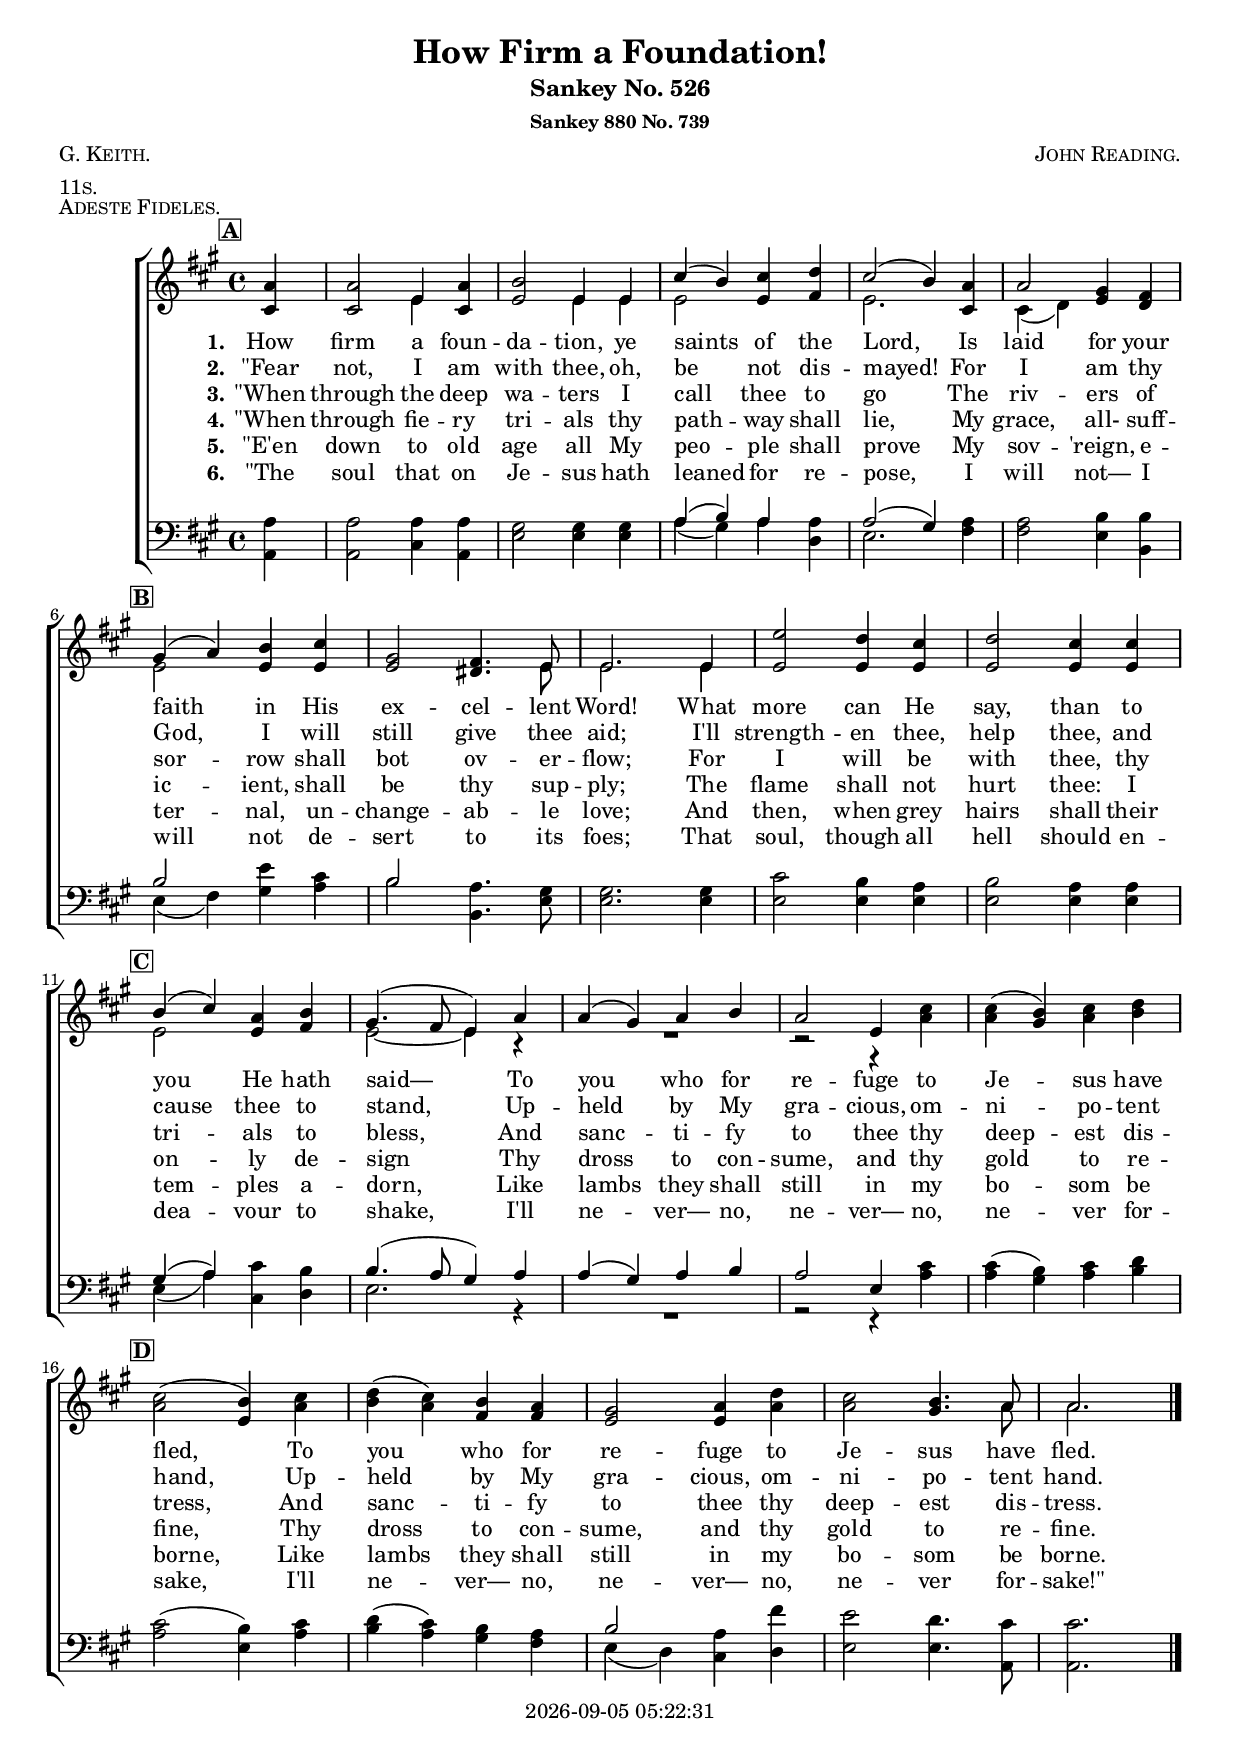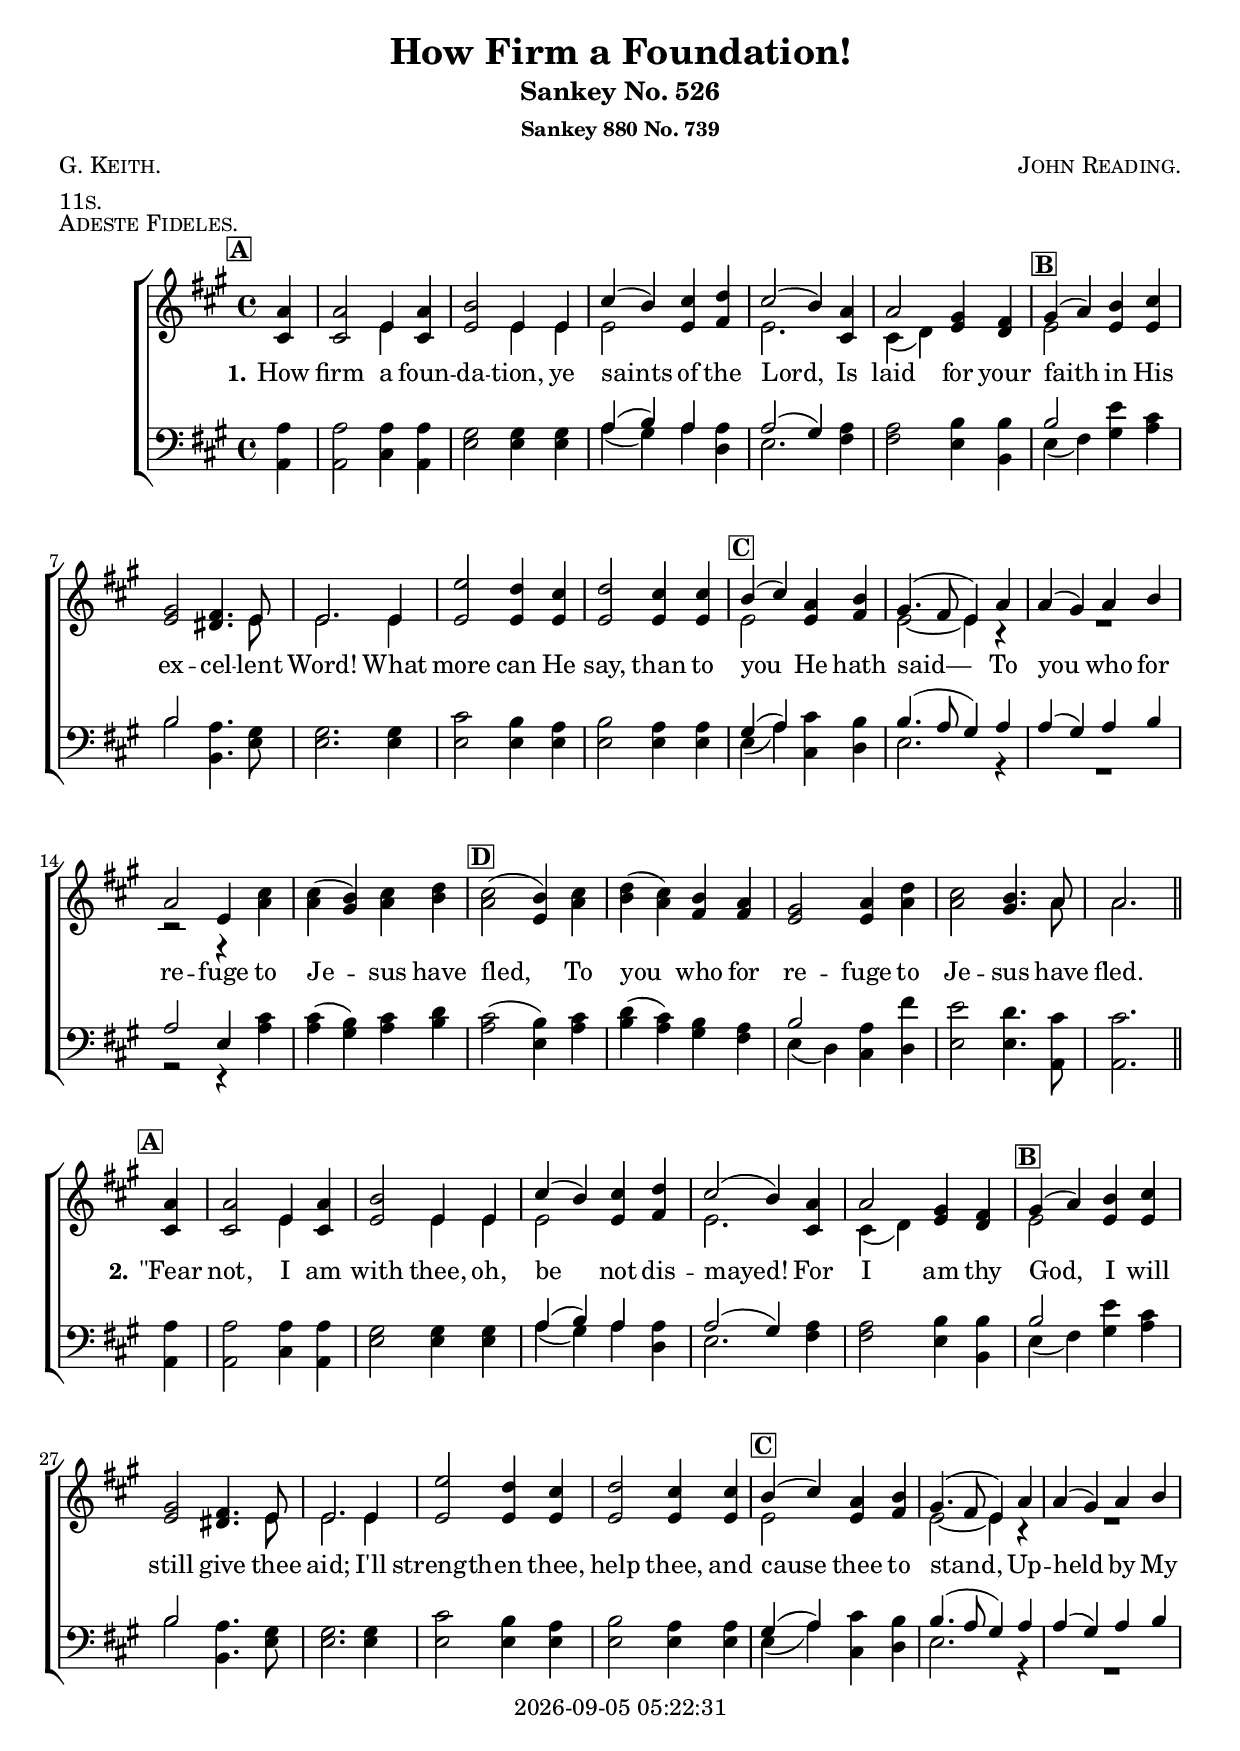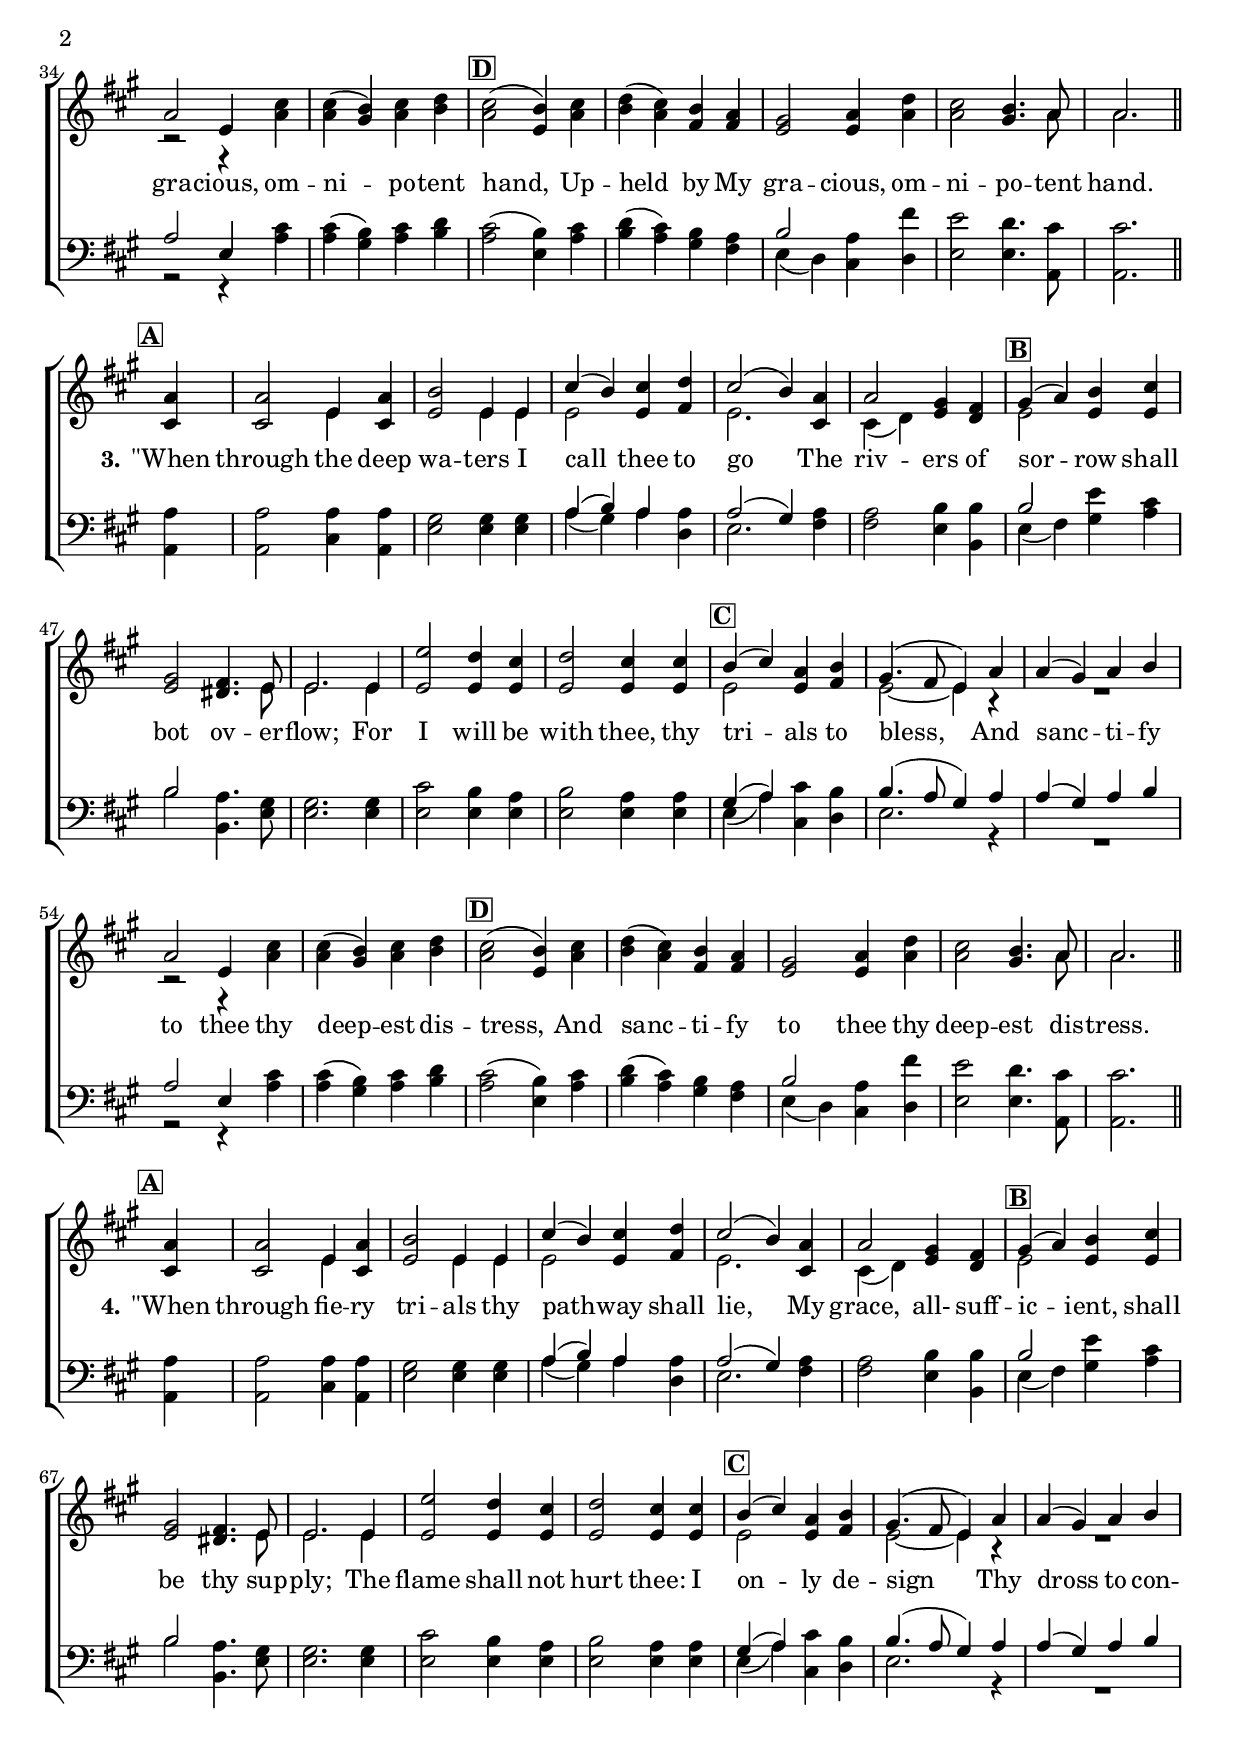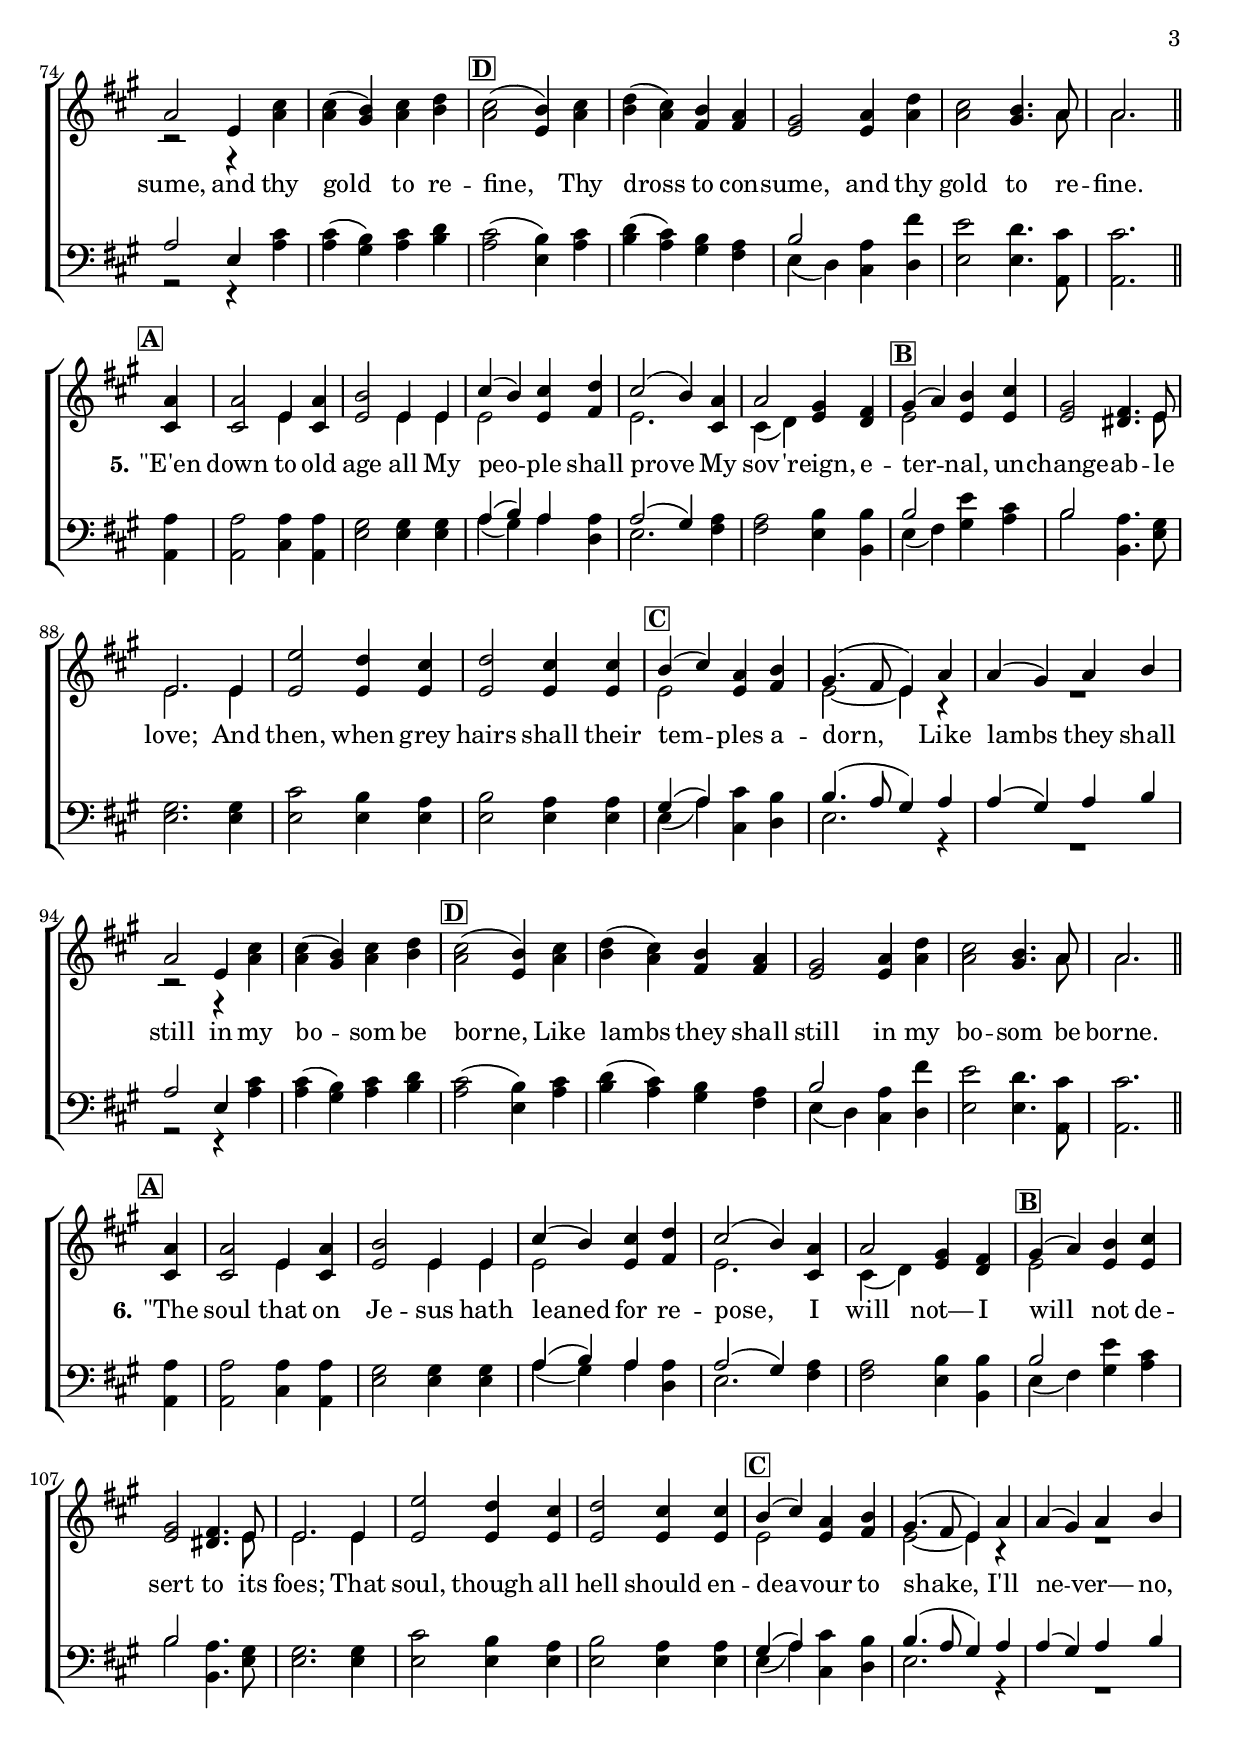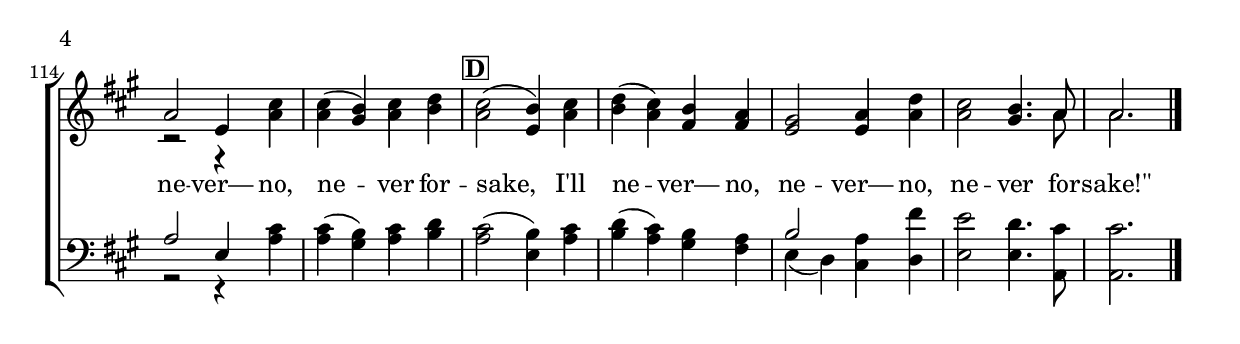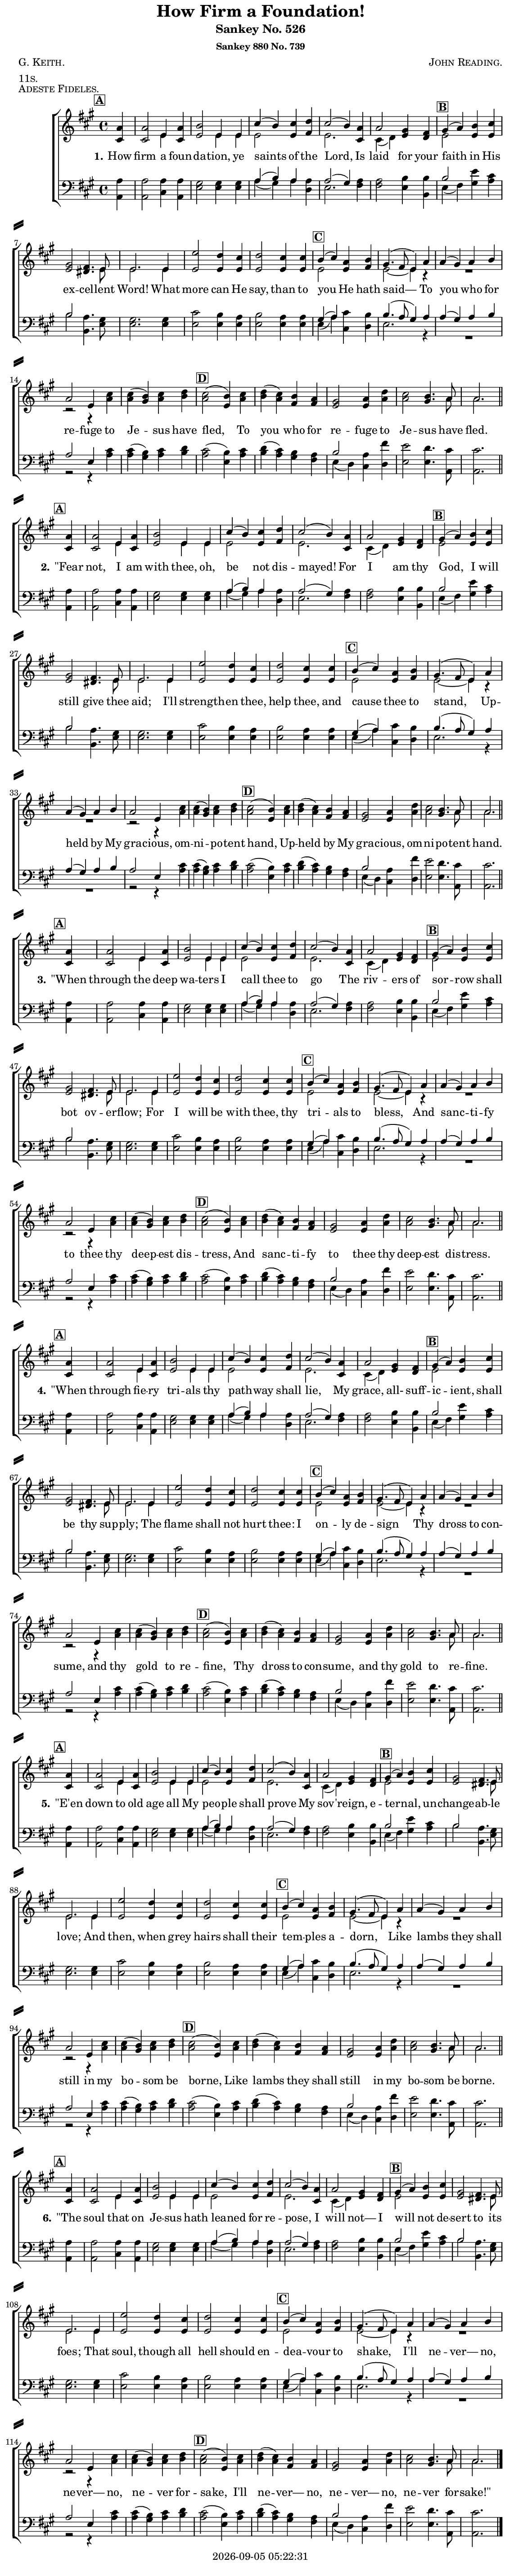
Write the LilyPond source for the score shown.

\version "2.22.1"

\include "articulate.ly"

today = #(strftime "%Y-%m-%d %H:%M:%S" (localtime (current-time)))

\header {
% centered at top
%  dedication  = "dedication"
  title       = "How Firm a Foundation!"
  subtitle    = "Sankey No. 526"
  subsubtitle = "Sankey 880 No. 739"
%  instrument  = "instrument"
  
% arrangement of following lines:
%
%  poet    composer
%  meter   arranger
%  piece       opus

  composer    = \markup\smallCaps "John Reading."
%  arranger    = "arranger"
%  opus        = "opus"

  poet        = \markup\smallCaps "G. Keith."
  meter       = \markup\smallCaps "11s."
  piece       = \markup\smallCaps "Adeste Fideles."

% centered at bottom
% tagline     = "tagline" % default lilypond version
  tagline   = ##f
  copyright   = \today
}

global = {
  \key a \major
  \time 4/4
  \partial 4
}

RehearsalTrack = {
% \set Score.currentBarNumber = #5
  \textMark \markup { \box \bold "A" } s4 s1*5
  \textMark \markup { \box \bold "B" }    s1*5
  \textMark \markup { \box \bold "C" }    s1*5
  \textMark \markup { \box \bold "D" }    s1*4 s2.
}

TempoTrack = {
  \set Score.tempoHideNote = ##t
  \tempo 4=120
}

nl = { \bar "||" \break }

soprano = \relative {
  \autoBeamOff
  a'4 | 2 e4 a | b2 e,4 4 | cis'(b) cis d | cis2(b4) a | a2 gis4 fis |
  gis4(a) b cis | gis2 fis4. e8 | 2. 4 | e'2 d4 cis | d2 cis4 4 |
  b4(cis) a b | gis4.(fis8 e4) a | a4(gis) a b | a2 e4 cis' | 4(b) cis d |
  cis2(b4) cis | d4(cis) b a | gis2 a4 d | cis2 b4. a8 | 2.
}

alto = \relative {
  \autoBeamOff
  cis'4 | 2 e4 cis | e2 4 4 | e2 4 fis | e2. cis4 | 4(d) e d |
  e2 4 4 | 2 dis4. e8 | 2. 4 | 2 4 4 | 2 4 4 |
  e2 4 fis | e2 ~ 4 \partCombineApart r | R1 | r2 r4 \partCombineAutomatic a | a(gis) a b |
  a2(e4) a | b4(a) fis fis | e2 4 a | 2 gis4. a8 | 2.
}

tenor = \relative {
  \autoBeamOff
  a4 | a2 4 4 | gis2 4 4 | a4(b) a a | 2(gis4) a | 2 b4 4 |
  b2 e4 cis | b2 a4. gis8 | 2. 4 | cis2 b4 a | b2 a4 4 |
  gis4(a) cis b | b4.(a8 gis4) a | 4(gis) a b | a2 e4 cis' | cis(b) cis d |
  cis2(b4) cis | d(cis) b a | b2 a4 fis' | e2 d4. cis8 | 2.
}

bass = \relative {
  \autoBeamOff
  a,4 | 2 cis4 a | e'2 4 4 | a4(gis) a d, | e2. fis4 | 2 e4 b |
  e4(fis) gis a | b2 b,4. e8 | e2. 4 | 2 4 4 | 2 4 4 |
  e4(a) cis, d | e2. \partCombineApart r4 | R1 | r2 r4 \partCombineAutomatic a4 | a(gis) a b |
  a2(e4) a | b(a) gis fis | e(d) cis d | e2 4. a,8 | 2.
}

nom  = {   \set ignoreMelismata = ##t }
yesm = { \unset ignoreMelismata       }

chorus = \lyricmode {
}

chorusMen = \lyricmode {
}

verses = 6

wordsOne = \lyricmode {
  \set stanza = "1."
  How firm a foun -- da -- tion, ye saints of the Lord,
  Is laid for your faith in His ex -- cel -- lent Word!
  What more can He say, than to you He hath said—
  To you who for re -- fuge to Je -- sus have fled,
  To you who for re -- fuge to Je -- sus have fled.
}
  
wordsTwo = \lyricmode {
  \set stanza = "2."
  "\"Fear" not, I am with thee, oh, be not dis -- mayed!
  For I am thy God, I will still give thee aid;
  I'll strength -- en thee, help thee, and cause thee to stand,
  Up -- held by My gra -- cious, om -- ni -- po -- tent hand,
  Up -- held by My gra -- cious, om -- ni -- po -- tent hand.
}
  
wordsThree = \lyricmode {
  \set stanza = "3."
  "\"When" through the deep wa -- ters I call thee to go
  The riv -- ers of sor -- row shall bot ov -- er -- flow;
  For I will be with thee, thy tri -- als to bless,
  And sanc -- ti -- fy to thee thy deep -- est dis -- tress,
  And sanc -- ti -- fy to thee thy deep -- est dis -- tress.
}
  
wordsFour = \lyricmode {
  \set stanza = "4."
  "\"When" through fie -- ry tri -- als thy path -- way shall lie,
  My grace, all- suff -- ic -- ient, shall be thy sup -- ply;
  The flame shall not hurt thee: I on -- ly de -- sign
  Thy dross to con -- sume, and thy gold to re -- fine,
  Thy dross to con -- sume, and thy gold to re -- fine.
}
  
wordsFive = \lyricmode {
  \set stanza = "5."
  "\"E'en" down to old age all My peo -- ple shall prove
  My sov -- 'reign, e -- ter -- nal, un -- change -- ab -- le love;
  And then, when grey hairs shall their tem -- ples a -- dorn,
  Like lambs they shall still in my bo -- som be borne,
  Like lambs they shall still in my bo -- som be borne.
}
  
wordsSix = \lyricmode {
  \set stanza = "6."
  "\"The" soul that on Je -- sus hath leaned for re -- pose,
  I will not— I will not de -- sert to its foes;
  That soul, though all hell should en -- dea -- vour to shake,
  I'll ne -- ver— no, ne -- ver— no, ne -- ver for -- sake,
  I'll ne -- ver— no, ne -- ver— no, ne -- ver for -- "sake!\""
}
  
wordsMidi = \lyricmode {
  \set stanza = "1."
  "How " "firm " "a " foun da "tion, " "ye " "saints " "of " "the " "Lord, "
  "\nIs " "laid " "for " "your " "faith " "in " "His " ex cel "lent " "Word! "
  "\nWhat " "more " "can " "He " "say, " "than " "to " "you " "He " "hath " "said— "
  "\nTo " "you " "who " "for " re "fuge " "to " Je "sus " "have " "fled, "
  "\nTo " "you " "who " "for " re "fuge " "to " Je "sus " "have " "fled.\n"

  \set stanza = "2."
  "\n\"Fear " "not, " "I " "am " "with " "thee, " "oh, " "be " "not " dis "mayed! "
  "\nFor " "I " "am " "thy " "God, " "I " "will " "still " "give " "thee " "aid; "
  "\nI'll " strength "en " "thee, " "help " "thee, " "and " "cause " "thee " "to " "stand, "
  "\nUp" "held " "by " "My " gra "cious, " om ni po "tent " "hand, "
  "\nUp" "held " "by " "My " gra "cious, " om ni po "tent " "hand.\n"

  \set stanza = "3."
  "\n\"When " "through " "the " "deep " wa "ters " "I " "call " "thee " "to " "go "
  "\nThe " riv "ers " "of " sor "row " "shall " "bot " ov er "flow; "
  "\nFor " "I " "will " "be " "with " "thee, " "thy " tri "als " "to " "bless, "
  "\nAnd " sanc ti "fy " "to " "thee " "thy " deep "est " dis "tress, "
  "\nAnd " sanc ti "fy " "to " "thee " "thy " deep "est " dis "tress.\n"

  \set stanza = "4."
  "\n\"When " "through " fie "ry " tri "als " "thy " path "way " "shall " "lie, "
  "\nMy " "grace, " all suff ic "ient, " "shall " "be " "thy " sup "ply; "
  "\nThe " "flame " "shall " "not " "hurt " "thee: " "I " on "ly " de "sign "
  "\nThy " "dross " "to " con "sume, " "and " "thy " "gold " "to " re "fine, "
  "\nThy " "dross " "to " con "sume, " "and " "thy " "gold " "to " re "fine.\n"

  \set stanza = "5."
  "\n\"E'en " "down " "to " "old " "age " "all " "My " peo "ple " "shall " "prove "
  "\nMy " sov "'reign, " e ter "nal, " un change ab "le " "love; "
  "\nAnd " "then, " "when " "grey " "hairs " "shall " "their " tem "ples " a "dorn, "
  "\nLike " "lambs " "they " "shall " "still " "in " "my " bo "som " "be " "borne, "
  "\nLike " "lambs " "they " "shall " "still " "in " "my " bo "som " "be " "borne. "

  \set stanza = "6."
  "\n\"The " "soul " "that " "on " Je "sus " "hath " "leaned " "for " re "pose, "
  "\nI " "will " "not— " "I " "will " "not " de "sert " "to " "its " "foes; "
  "\nThat " "soul, " "though " "all " "hell " "should " en dea "vour " "to " "shake, "
  "\nI'll " ne "ver— " "no, " ne "ver— " "no, " ne "ver " for "sake, "
  "\nI'll " ne "ver— " "no, " ne "ver— " "no, " ne "ver " for "sake!\" "
}

wordsMidiMen = \lyricmode {
  \set stanza = "1."
  "How " "firm " "a " foun da "tion, " "ye " "saints " "of " "the " "Lord, "
  "\nIs " "laid " "for " "your " "faith " "in " "His " ex cel "lent " "Word! "
  "\nWhat " "more " "can " "He " "say, " "than " "to " "you " "He " "hath " "said— "
  "\nto " Je "sus " "have " "fled, "
  "\nTo " "you " "who " "for " re "fuge " "to " Je "sus " "have " "fled.\n"

  \set stanza = "2."
  "\n\"Fear " "not, " "I " "am " "with " "thee, " "oh, " "be " "not " dis "mayed! "
  "\nFor " "I " "am " "thy " "God, " "I " "will " "still " "give " "thee " "aid; "
  "\nI'll " strength "en " "thee, " "help " "thee, " "and " "cause " "thee " "to " "stand, "
  "\nom" ni po "tent " "hand, "
  "\nUp" "held " "by " "My " gra "cious, " om ni po "tent " "hand.\n"

  \set stanza = "3."
  "\n\"When " "through " "the " "deep " wa "ters " "I " "call " "thee " "to " "go "
  "\nThe " riv "ers " "of " sor "row " "shall " "bot " ov er "flow; "
  "\nFor " "I " "will " "be " "with " "thee, " "thy " tri "als " "to " "bless, "
  "\nthy " deep "est " dis "tress, "
  "\nAnd " sanc ti "fy " "to " "thee " "thy " deep "est " dis "tress.\n"

  \set stanza = "4."
  "\n\"When " "through " fie "ry " tri "als " "thy " path "way " "shall " "lie, "
  "\nMy " "grace, " all suff ic "ient, " "shall " "be " "thy " sup "ply; "
  "\nThe " "flame " "shall " "not " "hurt " "thee: " "I " on "ly " de "sign "
  "\nthy " "gold " "to " re "fine, "
  "\nThy " "dross " "to " con "sume, " "and " "thy " "gold " "to " re "fine.\n"

  \set stanza = "5."
  "\n\"E'en " "down " "to " "old " "age " "all " "My " peo "ple " "shall " "prove "
  "\nMy " sov "'reign, " e ter "nal, " un change ab "le " "love; "
  "\nAnd " "then, " "when " "grey " "hairs " "shall " "their " tem "ples " a "dorn, "
  "\nmy " bo "som " "be " "borne, "
  "\nLike " "lambs " "they " "shall " "still " "in " "my " bo "som " "be " "borne. "

  \set stanza = "6."
  "\n\"The " "soul " "that " "on " Je "sus " "hath " "leaned " "for " re "pose, "
  "\nI " "will " "not— " "I " "will " "not " de "sert " "to " "its " "foes; "
  "\nThat " "soul, " "though " "all " "hell " "should " en dea "vour " "to " "shake, "
  "\nno, " ne "ver " for "sake, "
  "\nI'll " ne "ver— " "no, " ne "ver— " "no, " ne "ver " for "sake!\" "
}

\book {
  \bookOutputSuffix "midi-st"
  \score {
%    \articulate
        \new ChoirStaff <<
                                % Soprano staff
          \new Staff = soprano
          <<
            \new Voice { \repeat unfold \verses \TempoTrack     }
            \new Voice { \global \repeat unfold \verses \soprano \bar "|." }
            \addlyrics \wordsMidi
          >>
                                % Alto staff
          \new Staff = alto
          <<
            \new Voice { \global \repeat unfold \verses { \alto \nl } \bar "|." }
          >>
                                % Tenor staff
          \new Staff = tenor
          <<
            \clef "treble_8"
            \new Voice { \global \repeat unfold \verses \tenor }
          >>
                                % Bass staff
          \new Staff = bass
          <<
            \clef "bass"
            \new Voice { \global \repeat unfold \verses \bass }
          >>
        >>
    \midi {}
  }
}

\book {
  \bookOutputSuffix "midi-ab"
  \score {
%    \articulate
        \new ChoirStaff <<
                                % Soprano staff
          \new Staff = soprano
          <<
            \new Voice { \repeat unfold \verses \TempoTrack     }
            \new Voice { \global \repeat unfold \verses \soprano \bar "|." }
          >>
                                % Alto staff
          \new Staff = alto
          <<
            \new Voice { \global \repeat unfold \verses { \alto \nl } \bar "|." }
          >>
                                % Tenor staff
          \new Staff = tenor
          <<
            \clef "treble_8"
            \new Voice { \global \repeat unfold \verses \tenor }
          >>
                                % Bass staff
          \new Staff = bass
          <<
            \clef "bass"
            \new Voice { \global \repeat unfold \verses \bass }
            \addlyrics \wordsMidiMen
          >>
        >>
    \midi {}
  }
}

#(set-global-staff-size 18)

\book {
  \bookOutputSuffix "repeat"
  \score {
        \new ChoirStaff <<
                                  % Joint soprano/alto staff
          \new Staff = women \with { printPartCombineTexts = ##f }
          <<
            \new Voice \RehearsalTrack
            \new Voice \TempoTrack
            \new NullVoice = "aligner" \soprano
            \new Voice \partCombine #'(2 . 88) { \global \soprano \bar "|." } { \global \alto }
            \new Lyrics \lyricsto "aligner" { \wordsOne \chorus }
            \new Lyrics \lyricsto "aligner"   \wordsTwo
            \new Lyrics \lyricsto "aligner"   \wordsThree
            \new Lyrics \lyricsto "aligner"   \wordsFour
            \new Lyrics \lyricsto "aligner"   \wordsFive
            \new Lyrics \lyricsto "aligner"   \wordsSix
          >>
                                  % Joint tenor/bass staff
          \new Staff = men \with { printPartCombineTexts = ##f }
          <<
            \clef "bass"
            \new Voice \partCombine #'(2 . 88) { \global \tenor } { \global \bass }
            \new NullVoice = alignerT { \tenor }
          >>
          \new Lyrics \with {alignAboveContext = men} \lyricsto alignerT \chorusMen
        >>
    \layout {
      indent = 1.5\cm
      \pointAndClickOff
      \context {
        \Staff \RemoveAllEmptyStaves
      }
    }
  }
}

singlescore = {
        \new ChoirStaff <<
                                  % Joint soprano/alto staff
          \new Staff = women \with { printPartCombineTexts = ##f }
          <<
            \new Voice { \repeat unfold \verses \RehearsalTrack }
            \new Voice { \repeat unfold \verses \TempoTrack }
            \new NullVoice = "aligner" { \repeat unfold \verses \soprano }
            \new Voice \partCombine #'(2 . 88) { \global \repeat unfold \verses \soprano \bar "|." }
                                    { \global \repeat unfold \verses { \alto \nl } \bar "|." }
            \new Lyrics \lyricsto "aligner" { \wordsOne   \chorus
                                              \wordsTwo   \chorus
                                              \wordsThree \chorus
                                              \wordsFour  \chorus
                                              \wordsFive  \chorus
                                              \wordsSix   \chorus
                                            }
          >>
                                  % Joint tenor/bass staff
          \new Staff = men \with { printPartCombineTexts = ##f }
          <<
            \clef "bass"
            \new Voice \partCombine #'(2 . 88) { \global \repeat unfold \verses \tenor }
                                    { \global \repeat unfold \verses \bass }
            \new NullVoice = alignerT { \repeat unfold \verses \tenor }
          >>
          \new Lyrics \with {alignAboveContext = men} \lyricsto alignerT { \repeat unfold \verses \chorusMen }
        >>
}

#(set-global-staff-size 20)

\book {
  \bookOutputSuffix "single"
  \score {
    \singlescore
    \layout {
      indent = 1.5\cm
      \pointAndClickOff
      \context {
        \Staff \RemoveAllEmptyStaves
      }
    }
  }
}

\book {
  \bookOutputSuffix "singlepage"
  \paper {
    top-margin = 0
    left-margin = 7
    right-margin = 1
    paper-width = 190\mm
    page-breaking = #ly:one-page-breaking
    system-system-spacing.basic-distance = #15
    system-separator-markup = \slashSeparator
  }
  \score {
    \singlescore
    \layout {
      indent = 1.5\cm
      \pointAndClickOff
      \context {
        \Staff \RemoveAllEmptyStaves
      }
    }
  }
}
